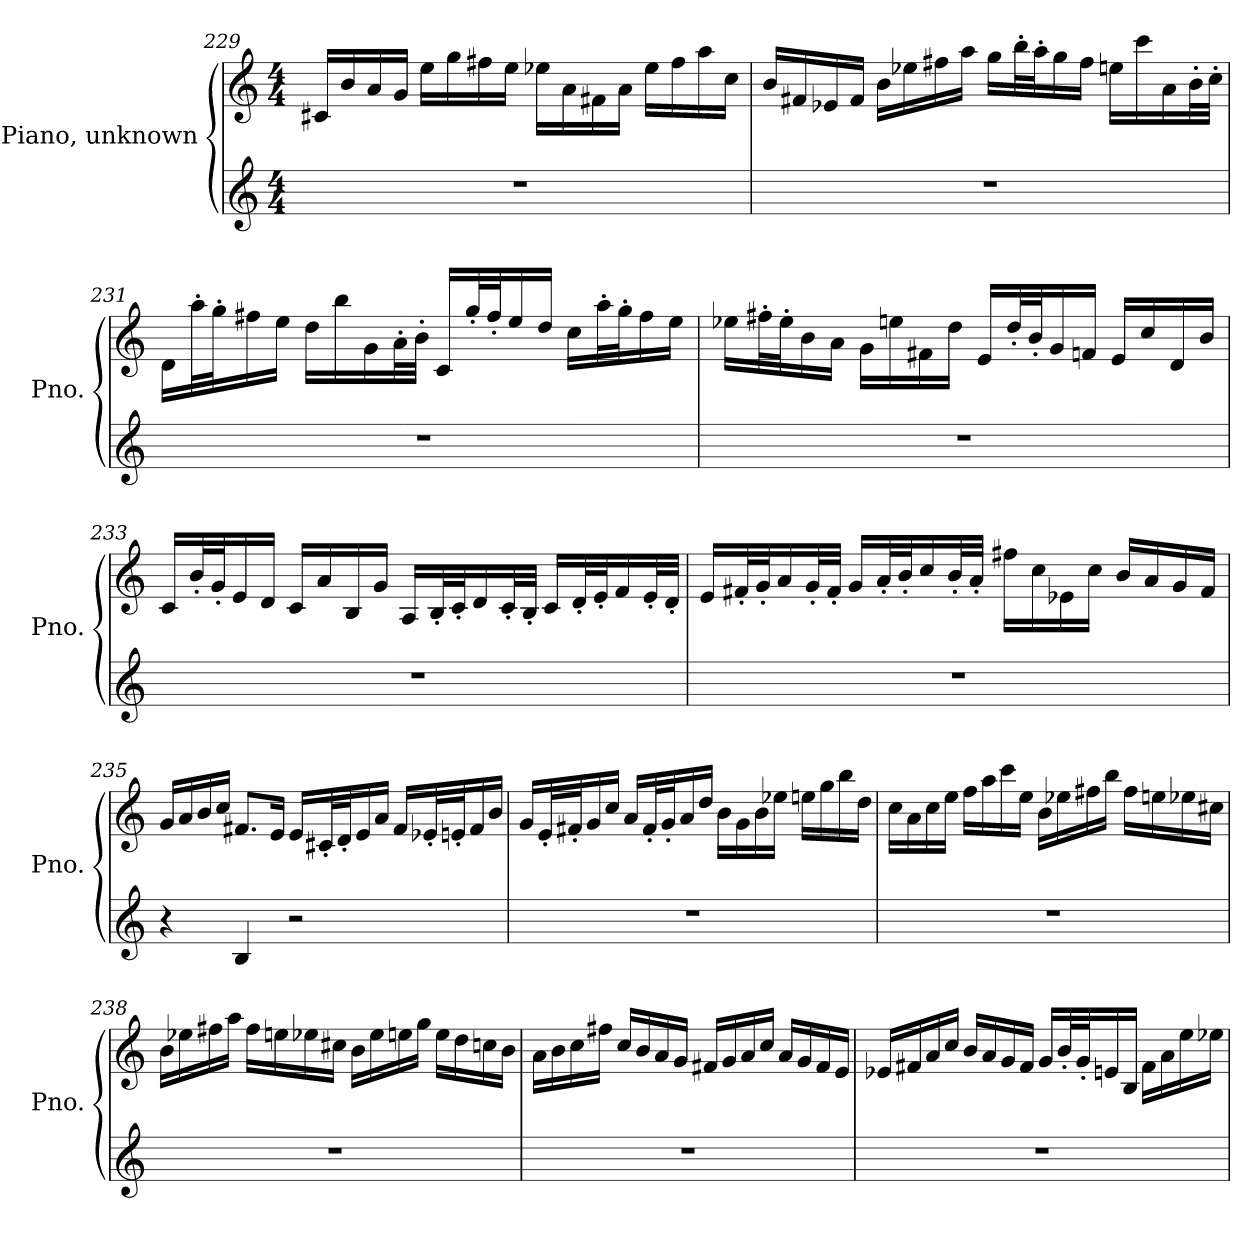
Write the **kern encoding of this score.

**kern	**kern
*part1	*part1
*staff2	*staff1
*I"Piano, unknown	*
*I'Pno.	*
*clefG2	*clefG2
*k[]	*k[]
*M4/4	*M4/4
=229	=229
1r	16c#X/LL
.	16b/
.	16a/
.	16g/JJ
.	16ee\LL
.	16gg\
.	16ff#X\
.	16ee\JJ
.	16ee-X\LL
.	16a\
.	16f#X\
.	16a\JJ
.	16ee-\LL
.	16ff#\
.	16aa\
.	16cc\JJ
!!LO:LB:g=z
=230	=230
1r	16b/LL
.	16f#X/
.	16e-X/
.	16f#/JJ
.	16b\LL
.	16ee-X\
.	16ff#X\
.	16aa\JJ
.	16gg\LL
.	32bb'\L
.	32aa'\J
.	16gg\
.	16ff#\JJ
.	16een\LL
.	16ccc\
.	16a\
.	32b'\L
.	32cc'\JJJ
=231	=231
1r	16d\LL
.	32aa'\L
.	32gg'\J
.	16ff#X\
.	16ee\JJ
.	16dd\LL
.	16bb\
.	16g\
.	32a'\L
.	32b'\JJJ
.	16c/LL
.	32gg'/L
.	32ff#'/J
.	16ee/
.	16dd/JJ
.	16cc\LL
.	32aa'\L
.	32gg'\J
.	16ff#\
.	16ee\JJ
!!LO:LB:g=z
=232	=232
1r	16ee-X\LL
.	32ff#X'\L
.	32ee-'\J
.	16b\
.	16a\JJ
.	16g\LL
.	16een\
.	16f#X\
.	16dd\JJ
.	16e/LL
.	32dd'/L
.	32b'/J
.	16g/
.	16fn/JJ
.	16e/LL
.	16cc/
.	16d/
.	16b/JJ
=233	=233
1r	16c/LL
.	32b'/L
.	32g'/J
.	16e/
.	16d/JJ
.	16c/LL
.	16a/
.	16B/
.	16g/JJ
.	16A/LL
.	32B'/L
.	32c'/J
.	16d/
.	32c'/L
.	32B'/JJJ
.	16c/LL
.	32d'/L
.	32e'/J
.	16f/
.	32e'/L
.	32d'/JJJ
!!LO:LB:g=z
=234	=234
1r	16e/LL
.	32f#X'/L
.	32g'/J
.	16a/
.	32g'/L
.	32f#'/JJJ
.	16g/LL
.	32a'/L
.	32b'/J
.	16cc/
.	32b'/L
.	32a'/JJJ
.	16ff#X\LL
.	16cc\
.	16e-X\
.	16cc\JJ
.	16b/LL
.	16a/
.	16g/
.	16f#/JJ
=235	=235
4r	16g/LL
.	16a/
.	16b/
.	16cc/JJ
4B/	8.f#X/L
.	16e/Jk
2r	16e/LL
.	32c#X'/L
.	32d'/J
.	16e/
.	16a/JJ
.	16f#/LL
.	32e-X'/L
.	32en'/J
.	16f#/
.	16b/JJ
!!LO:PB:g=z
=236	=236
1r	16g/LL
.	32e'/L
.	32f#X'/J
.	16g/
.	16cc/JJ
.	16a/LL
.	32f#'/L
.	32g'/J
.	16a/
.	16dd/JJ
.	16b\LL
.	16g\
.	16b\
.	16ee-X\JJ
.	16een\LL
.	16gg\
.	16bb\
.	16dd\JJ
=237	=237
1r	16cc\LL
.	16a\
.	16cc\
.	16ee\JJ
.	16ff\LL
.	16aa\
.	16ccc\
.	16ee\JJ
.	16b\LL
.	16ee-X\
.	16ff#X\
.	16bb\JJ
.	16ff#\LL
.	16een\
.	16ee-X\
.	16cc#X\JJ
!!LO:LB:g=z
=238	=238
1r	16b\LL
.	16ee-X\
.	16ff#X\
.	16aa\JJ
.	16ff#\LL
.	16een\
.	16ee-X\
.	16cc#X\JJ
.	16b\LL
.	16ee-\
.	16een\
.	16gg\JJ
.	16ee\LL
.	16dd\
.	16ccn\
.	16b\JJ
=239	=239
1r	16a\LL
.	16b\
.	16cc\
.	16ff#X\JJ
.	16cc/LL
.	16b/
.	16a/
.	16g/JJ
.	16f#X/LL
.	16g/
.	16a/
.	16cc/JJ
.	16a/LL
.	16g/
.	16f#/
.	16e/JJ
!!LO:LB:g=z
=240	=240
1r	16e-X/LL
.	16f#X/
.	16a/
.	16cc/JJ
.	16b/LL
.	16a/
.	16g/
.	16f#/JJ
.	16g/LL
.	32b'/L
.	32g'/J
.	16en/
.	16B/JJ
.	16f#\LL
.	16a\
.	16ee\
.	16ee-X\JJ
=	=
*-	*-
